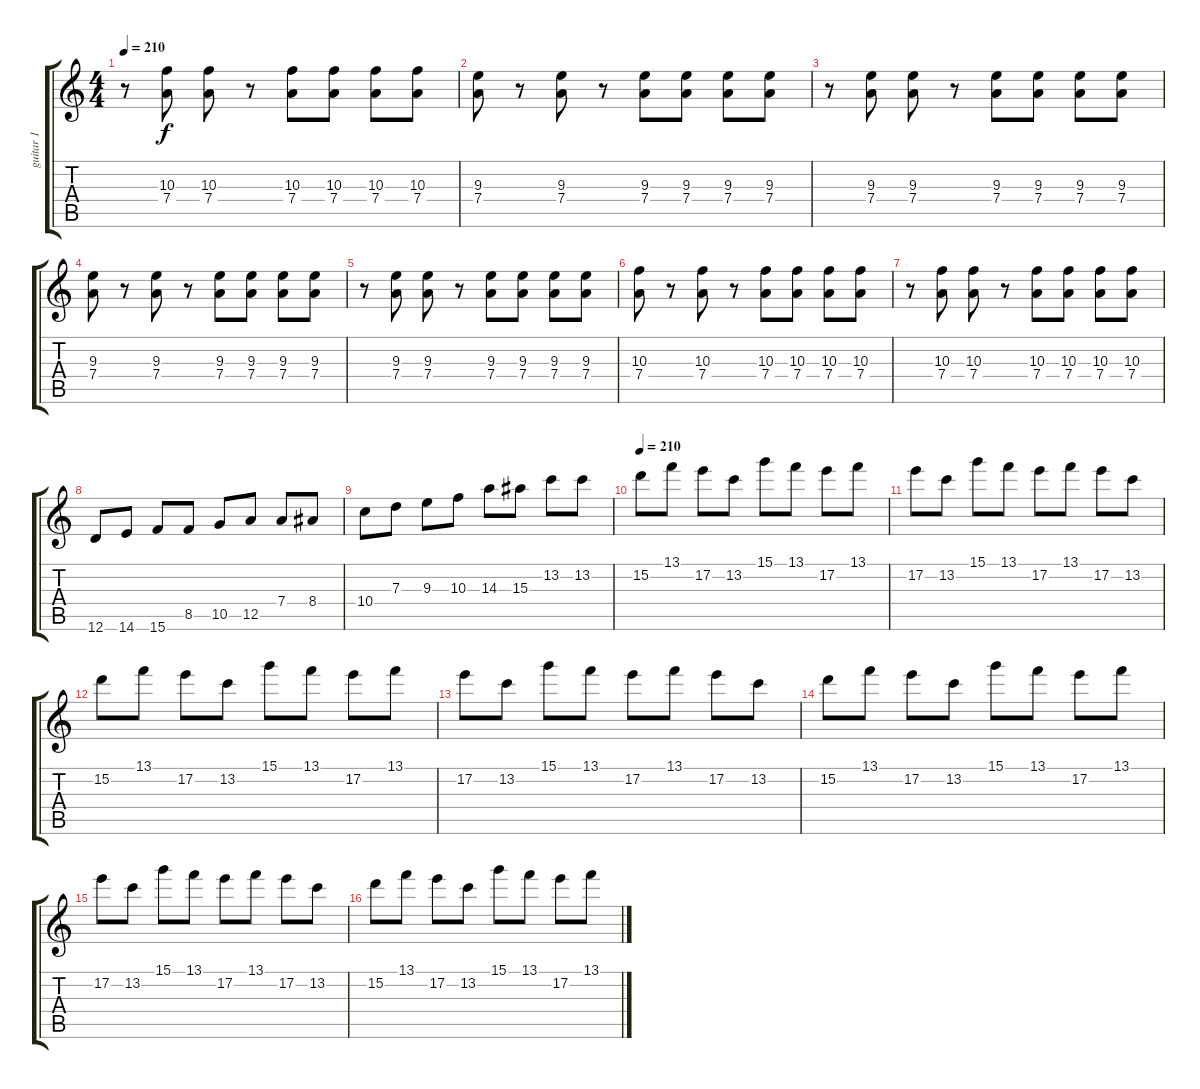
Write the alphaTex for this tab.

\track ("guitar 1" "guitar 1") {instrument distortionguitar}
\staff {score tabs}
\tuning (E4 B3 G3 D3 A2 D2) {hide}
\ts (4 4)
\tempo 210
\clef g2
\ks c
r.8{dy f} (10.3 7.4).8 (10.3 7.4).8 r.8 (10.3 7.4).8 (10.3 7.4).8 (10.3 7.4).8 (10.3 7.4).8 |
(9.3 7.4).8 r.8 (9.3 7.4).8 r.8 (9.3 7.4).8 (9.3 7.4).8 (9.3 7.4).8 (9.3 7.4).8 |
r.8 (9.3 7.4).8 (9.3 7.4).8 r.8 (9.3 7.4).8 (9.3 7.4).8 (9.3 7.4).8 (9.3 7.4).8 |
(9.3 7.4).8 r.8 (9.3 7.4).8 r.8 (9.3 7.4).8 (9.3 7.4).8 (9.3 7.4).8 (9.3 7.4).8 |
r.8 (9.3 7.4).8 (9.3 7.4).8 r.8 (9.3 7.4).8 (9.3 7.4).8 (9.3 7.4).8 (9.3 7.4).8 |
(10.3 7.4).8 r.8 (10.3 7.4).8 r.8 (10.3 7.4).8 (10.3 7.4).8 (10.3 7.4).8 (10.3 7.4).8 |
r.8 (10.3 7.4).8 (10.3 7.4).8 r.8 (10.3 7.4).8 (10.3 7.4).8 (10.3 7.4).8 (10.3 7.4).8 |
12.6.8 14.6.8 15.6.8 8.5.8 10.5.8 12.5.8 7.4.8 8.4.8 |
10.4.8 7.3.8 9.3.8 10.3.8 14.3.8 15.3.8 13.2.8 13.2.8 |
\tempo 210
15.2.8 13.1.8 17.2.8 13.2.8 15.1.8 13.1.8 17.2.8 13.1.8 |
17.2.8 13.2.8 15.1.8 13.1.8 17.2.8 13.1.8 17.2.8 13.2.8 |
15.2.8 13.1.8 17.2.8 13.2.8 15.1.8 13.1.8 17.2.8 13.1.8 |
17.2.8 13.2.8 15.1.8 13.1.8 17.2.8 13.1.8 17.2.8 13.2.8 |
15.2.8 13.1.8 17.2.8 13.2.8 15.1.8 13.1.8 17.2.8 13.1.8 |
17.2.8 13.2.8 15.1.8 13.1.8 17.2.8 13.1.8 17.2.8 13.2.8 |
15.2.8 13.1.8 17.2.8 13.2.8 15.1.8 13.1.8 17.2.8 13.1.8
